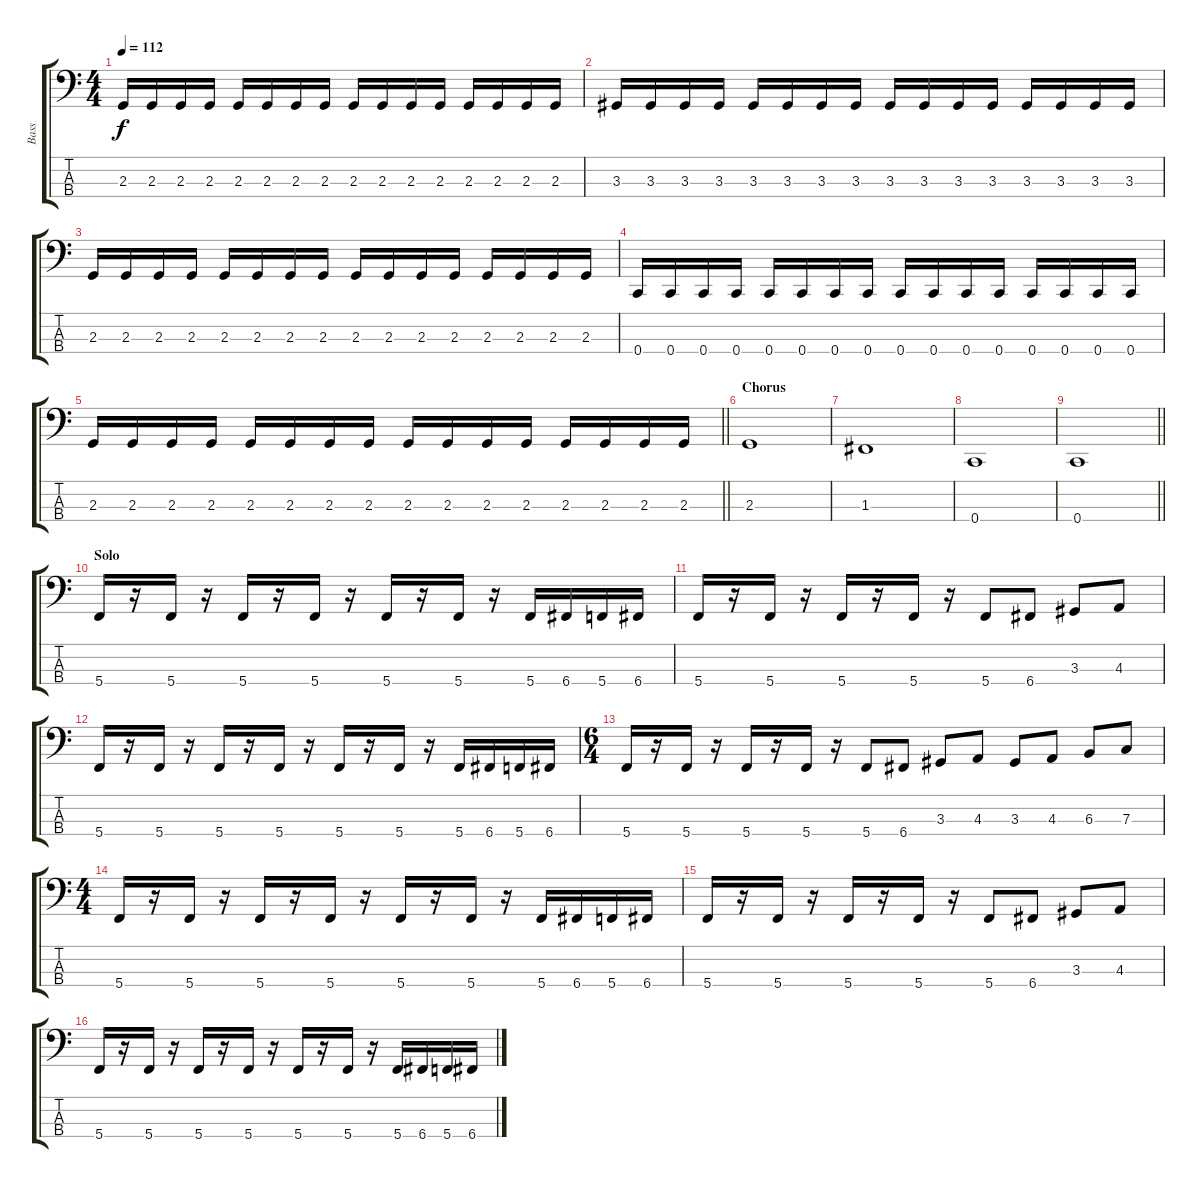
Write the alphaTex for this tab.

\track ("Bass" "Bass") {instrument electricbassfinger}
\staff {score tabs}
\tuning (Eb2 Bb1 F1 C1) {hide}
\ts (4 4)
\tempo 112
\clef f4
\ks c
2.3.16{dy f} 2.3.16 2.3.16 2.3.16 2.3.16 2.3.16 2.3.16 2.3.16 2.3.16 2.3.16 2.3.16 2.3.16 2.3.16 2.3.16 2.3.16 2.3.16 |
3.3.16 3.3.16 3.3.16 3.3.16 3.3.16 3.3.16 3.3.16 3.3.16 3.3.16 3.3.16 3.3.16 3.3.16 3.3.16 3.3.16 3.3.16 3.3.16 |
2.3.16 2.3.16 2.3.16 2.3.16 2.3.16 2.3.16 2.3.16 2.3.16 2.3.16 2.3.16 2.3.16 2.3.16 2.3.16 2.3.16 2.3.16 2.3.16 |
0.4.16 0.4.16 0.4.16 0.4.16 0.4.16 0.4.16 0.4.16 0.4.16 0.4.16 0.4.16 0.4.16 0.4.16 0.4.16 0.4.16 0.4.16 0.4.16 |
\barLineRight lightlight
2.3.16 2.3.16 2.3.16 2.3.16 2.3.16 2.3.16 2.3.16 2.3.16 2.3.16 2.3.16 2.3.16 2.3.16 2.3.16 2.3.16 2.3.16 2.3.16 |
\section ("" "Chorus")
2.3.1 |
1.3.1 |
0.4.1 |
\barLineRight lightlight
0.4.1 |
\section ("" "Solo")
5.4.16 r.16 5.4.16 r.16 5.4.16 r.16 5.4.16 r.16 5.4.16 r.16 5.4.16 r.16 5.4.16 6.4.16 5.4.16 6.4.16 |
5.4.16 r.16 5.4.16 r.16 5.4.16 r.16 5.4.16 r.16 5.4.8 6.4.8 3.3.8 4.3.8 |
5.4.16 r.16 5.4.16 r.16 5.4.16 r.16 5.4.16 r.16 5.4.16 r.16 5.4.16 r.16 5.4.16 6.4.16 5.4.16 6.4.16 |
\ts (6 4)
5.4.16 r.16 5.4.16 r.16 5.4.16 r.16 5.4.16 r.16 5.4.8 6.4.8 3.3.8 4.3.8 3.3.8 4.3.8 6.3.8 7.3.8 |
\ts (4 4)
5.4.16 r.16 5.4.16 r.16 5.4.16 r.16 5.4.16 r.16 5.4.16 r.16 5.4.16 r.16 5.4.16 6.4.16 5.4.16 6.4.16 |
5.4.16 r.16 5.4.16 r.16 5.4.16 r.16 5.4.16 r.16 5.4.8 6.4.8 3.3.8 4.3.8 |
5.4.16 r.16 5.4.16 r.16 5.4.16 r.16 5.4.16 r.16 5.4.16 r.16 5.4.16 r.16 5.4.16 6.4.16 5.4.16 6.4.16
